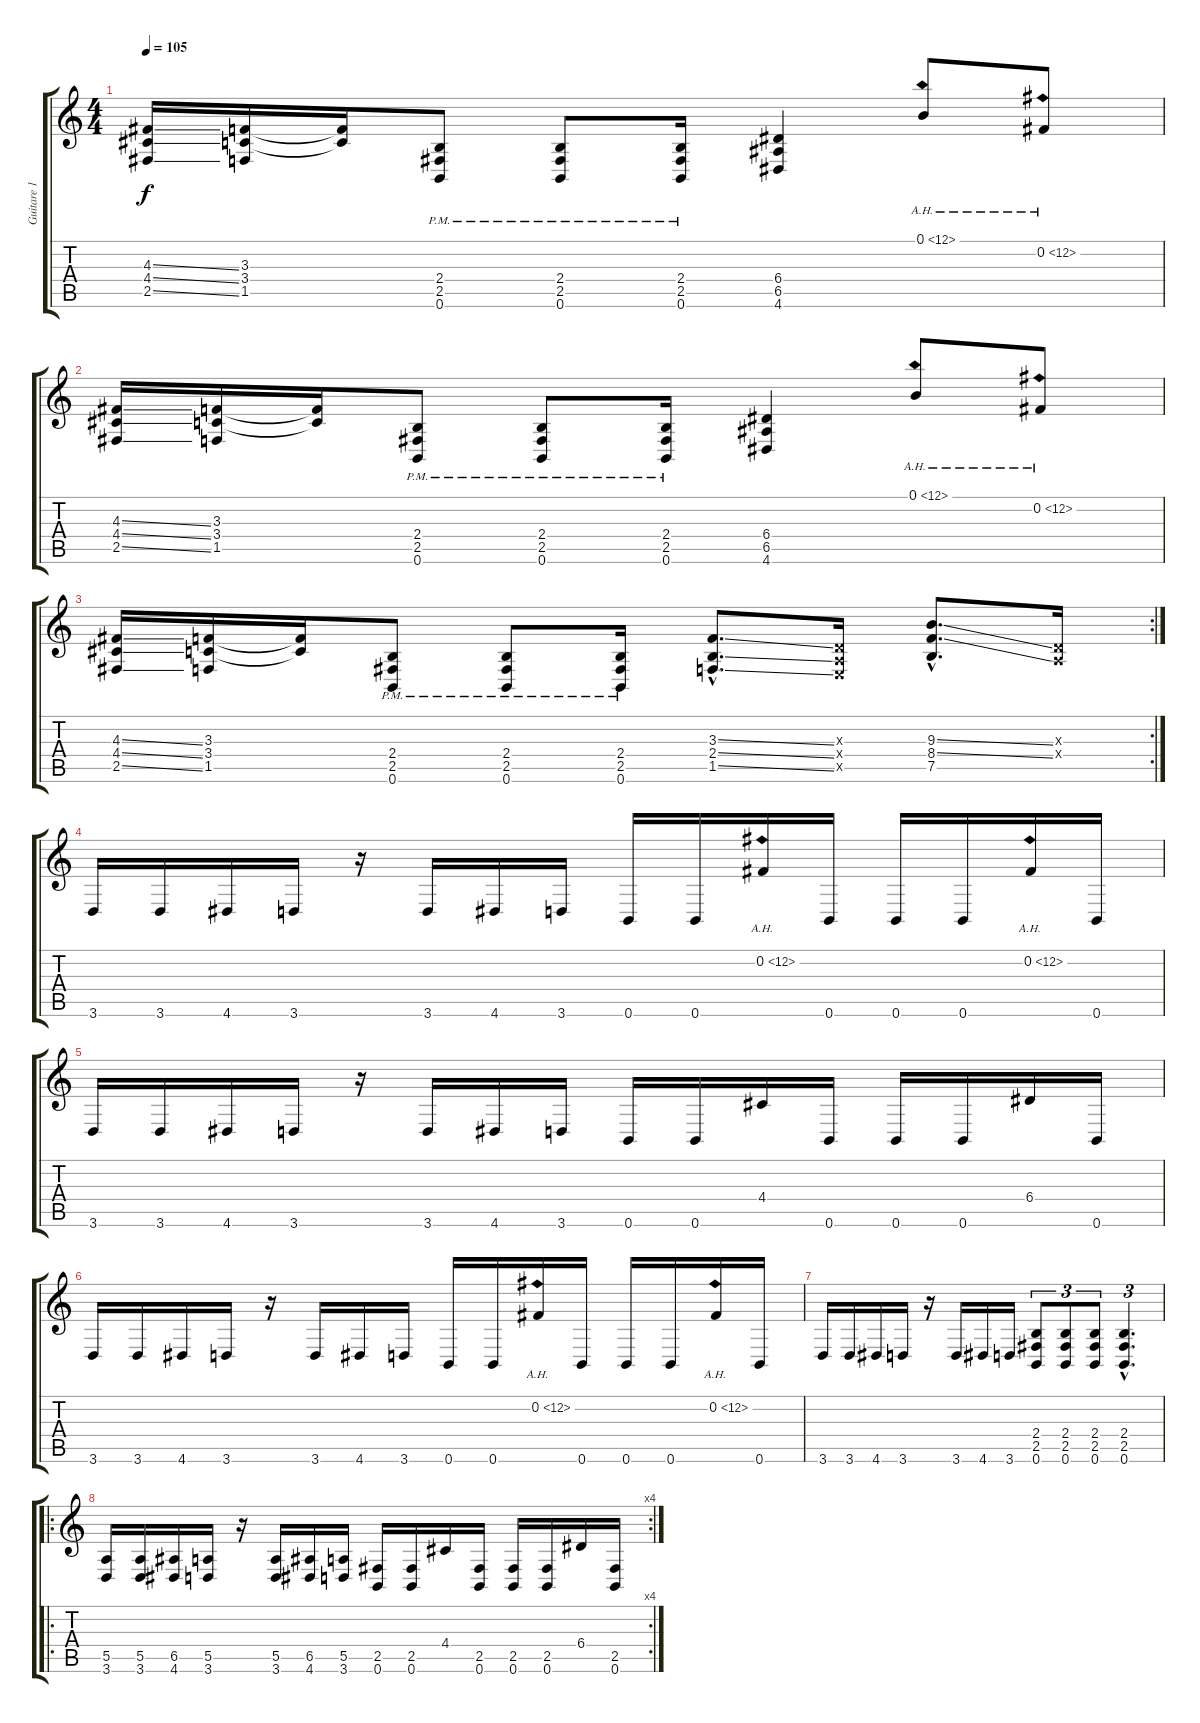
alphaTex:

\track ("Guitare 1" "Guitare 1") {instrument distortionguitar}
\staff {score tabs}
\tuning (B3 Gb3 D3 A2 E2 B1) {hide}
\ts (4 4)
\tempo 105
\clef g2
\ks c
(4.3{ss} 4.4{ss} 2.5{ss}).16{dy f} (3.3 3.4 1.5).16 (3.3{t} 3.4{t}).16 (2.4{pm} 2.5{pm} 0.6{pm}).8 (2.4{pm} 2.5{pm} 0.6{pm}).8 (2.4{pm} 2.5{pm} 0.6{pm}).16 (6.4 6.5 4.6).4 0.1{ah 12}.8 0.2{ah 12}.8 |
(4.3{ss} 4.4{ss} 2.5{ss}).16 (3.3 3.4 1.5).16 (3.3{t} 3.4{t}).16 (2.4{pm} 2.5{pm} 0.6{pm}).8 (2.4{pm} 2.5{pm} 0.6{pm}).8 (2.4{pm} 2.5{pm} 0.6{pm}).16 (6.4 6.5 4.6).4 0.1{ah 12}.8 0.2{ah 12}.8 |
\rc 2
(4.3{ss} 4.4{ss} 2.5{ss}).16 (3.3 3.4 1.5).16 (3.3{t} 3.4{t}).16 (2.4{pm} 2.5{pm} 0.6{pm}).8 (2.4{pm} 2.5{pm} 0.6{pm}).8 (2.4{pm} 2.5{pm} 0.6{pm}).16 (3.3{ss hac} 2.4{ss hac} 1.5{ss hac}).8{d} (0.3{x} 0.4{x} 0.5{x}).16 (9.3{ss hac} 8.4{ss hac} 7.5{hac}).8{d} (0.3{x} 0.4{x}).16 |
3.6.16 3.6.16 4.6.16 3.6.16 r.16 3.6.16 4.6.16 3.6.16 0.6.16 0.6.16 0.2{ah 12}.16 0.6.16 0.6.16 0.6.16 0.2{ah 12}.16 0.6.16 |
3.6.16 3.6.16 4.6.16 3.6.16 r.16 3.6.16 4.6.16 3.6.16 0.6.16 0.6.16 4.4.16 0.6.16 0.6.16 0.6.16 6.4.16 0.6.16 |
3.6.16 3.6.16 4.6.16 3.6.16 r.16 3.6.16 4.6.16 3.6.16 0.6.16 0.6.16 0.2{ah 12}.16 0.6.16 0.6.16 0.6.16 0.2{ah 12}.16 0.6.16 |
3.6.16 3.6.16 4.6.16 3.6.16 r.16 3.6.16 4.6.16 3.6.16 (2.4 2.5 0.6).8{tu (3 2)} (2.4 2.5 0.6).8{tu (3 2)} (2.4 2.5 0.6).8{tu (3 2)} (2.4{hac} 2.5{hac} 0.6{hac}).4{d tu (3 2)} |
\ro
\rc 4
(5.5 3.6).16 (5.5 3.6).16 (6.5 4.6).16 (5.5 3.6).16 r.16 (5.5 3.6).16 (6.5 4.6).16 (5.5 3.6).16 (2.5 0.6).16 (2.5 0.6).16 4.4.16 (2.5 0.6).16 (2.5 0.6).16 (2.5 0.6).16 6.4.16 (2.5 0.6).16
